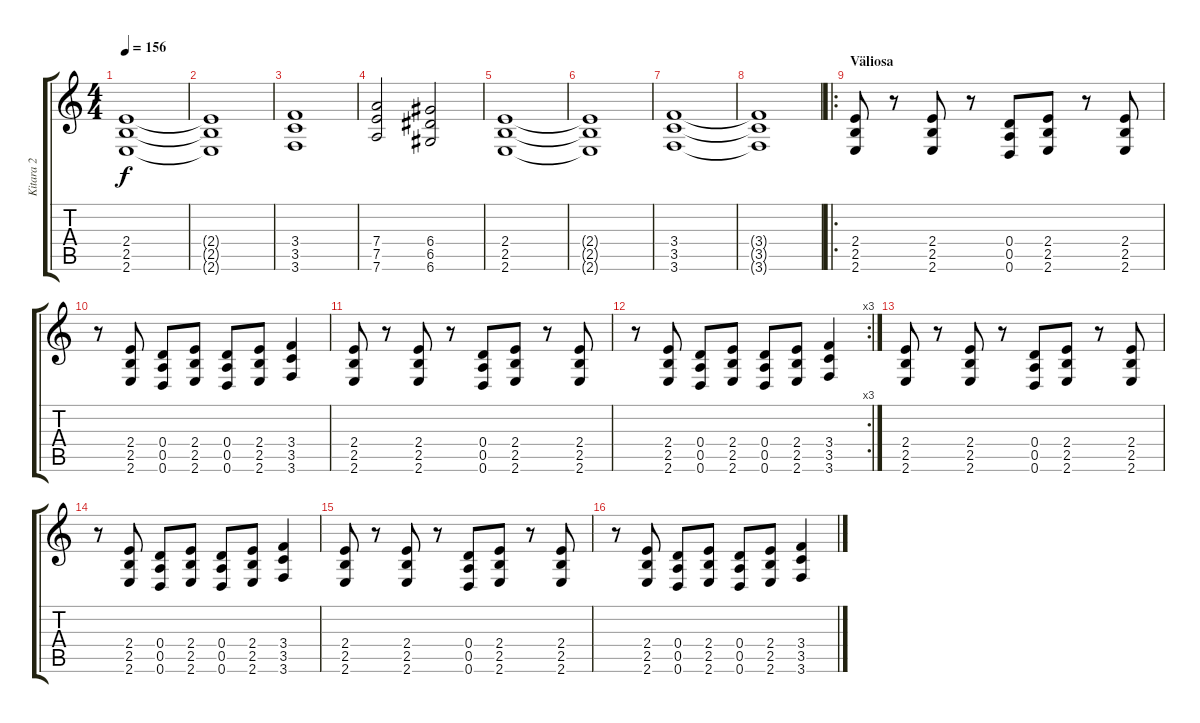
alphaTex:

\track ("Kitara 2" "Kitara 2") {instrument distortionguitar}
\staff {score tabs}
\tuning (E4 B3 G3 D3 A2 D2) {hide}
\ts (4 4)
\tempo 156
\clef g2
\ks c
(2.4 2.5 2.6).1{dy f} |
(2.4{t} 2.5{t} 2.6{t}).1 |
(3.4 3.5 3.6).1 |
(7.4 7.5 7.6).2 (6.4 6.5 6.6).2 |
(2.4 2.5 2.6).1 |
(2.4{t} 2.5{t} 2.6{t}).1 |
(3.4 3.5 3.6).1 |
(3.4{t} 3.5{t} 3.6{t}).1 |
\ro
\section ("" "Väliosa")
(2.4 2.5 2.6).8 r.8 (2.4 2.5 2.6).8 r.8 (0.4 0.5 0.6).8 (2.4 2.5 2.6).8 r.8 (2.4 2.5 2.6).8 |
r.8 (2.4 2.5 2.6).8 (0.4 0.5 0.6).8 (2.4 2.5 2.6).8 (0.4 0.5 0.6).8 (2.4 2.5 2.6).8 (3.4 3.5 3.6).4 |
(2.4 2.5 2.6).8 r.8 (2.4 2.5 2.6).8 r.8 (0.4 0.5 0.6).8 (2.4 2.5 2.6).8 r.8 (2.4 2.5 2.6).8 |
\rc 3
r.8 (2.4 2.5 2.6).8 (0.4 0.5 0.6).8 (2.4 2.5 2.6).8 (0.4 0.5 0.6).8 (2.4 2.5 2.6).8 (3.4 3.5 3.6).4 |
(2.4 2.5 2.6).8 r.8 (2.4 2.5 2.6).8 r.8 (0.4 0.5 0.6).8 (2.4 2.5 2.6).8 r.8 (2.4 2.5 2.6).8 |
r.8 (2.4 2.5 2.6).8 (0.4 0.5 0.6).8 (2.4 2.5 2.6).8 (0.4 0.5 0.6).8 (2.4 2.5 2.6).8 (3.4 3.5 3.6).4 |
(2.4 2.5 2.6).8 r.8 (2.4 2.5 2.6).8 r.8 (0.4 0.5 0.6).8 (2.4 2.5 2.6).8 r.8 (2.4 2.5 2.6).8 |
r.8 (2.4 2.5 2.6).8 (0.4 0.5 0.6).8 (2.4 2.5 2.6).8 (0.4 0.5 0.6).8 (2.4 2.5 2.6).8 (3.4 3.5 3.6).4
